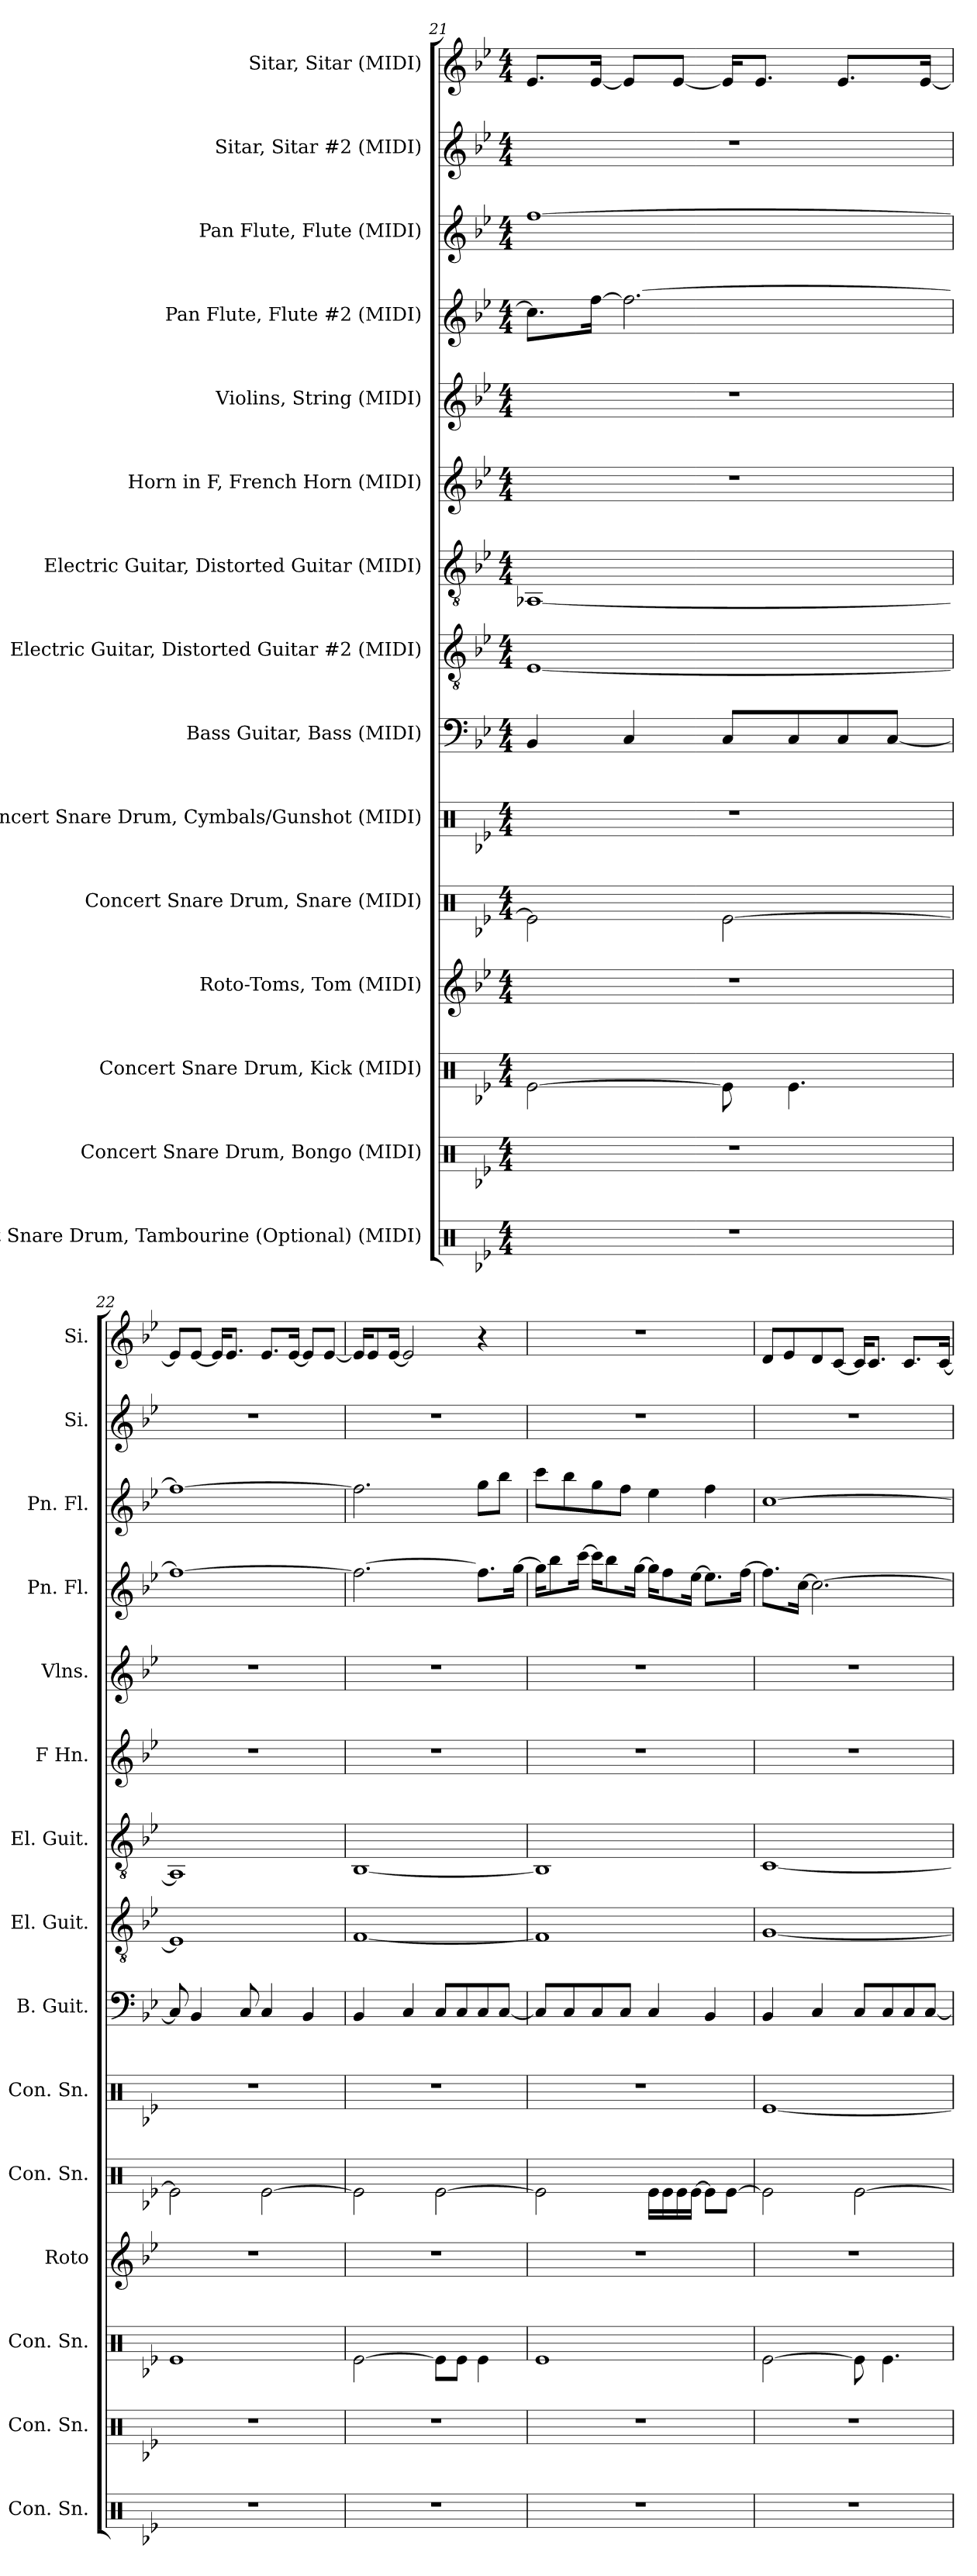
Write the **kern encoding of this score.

**kern	**kern	**kern	**kern	**kern	**kern	**kern	**kern	**kern	**kern	**kern	**kern	**kern	**kern	**kern
*part15	*part14	*part13	*part12	*part11	*part10	*part9	*part8	*part7	*part6	*part5	*part4	*part3	*part2	*part1
*staff15	*staff14	*staff13	*staff12	*staff11	*staff10	*staff9	*staff8	*staff7	*staff6	*staff5	*staff4	*staff3	*staff2	*staff1
*I"Concert Snare Drum, Tambourine (Optional) (MIDI)	*I"Concert Snare Drum, Bongo (MIDI)	*I"Concert Snare Drum, Kick (MIDI)	*I"Roto-Toms, Tom (MIDI)	*I"Concert Snare Drum, Snare (MIDI)	*I"Concert Snare Drum, Cymbals/Gunshot (MIDI)	*I"Bass Guitar, Bass (MIDI)	*I"Electric Guitar, Distorted Guitar #2 (MIDI)	*I"Electric Guitar, Distorted Guitar (MIDI)	*I"Horn in F, French Horn (MIDI)	*I"Violins, String (MIDI)	*I"Pan Flute, Flute #2 (MIDI)	*I"Pan Flute, Flute (MIDI)	*I"Sitar, Sitar #2 (MIDI)	*I"Sitar, Sitar (MIDI)
*I'Con. Sn.	*I'Con. Sn.	*I'Con. Sn.	*I'Roto	*I'Con. Sn.	*I'Con. Sn.	*I'B. Guit.	*I'El. Guit.	*I'El. Guit.	*I'F Hn.	*I'Vlns.	*I'Pn. Fl.	*I'Pn. Fl.	*I'Si.	*I'Si.
*clefX	*clefX	*clefX	*clefG2	*clefX	*clefX	*clefF4	*clefGv2	*clefGv2	*clefG2	*clefG2	*clefG2	*clefG2	*clefG2	*clefG2
*	*	*	*	*	*	*ITrd7c12	*	*	*ITrd4c7	*	*	*	*	*
*k[b-e-]	*k[b-e-]	*k[b-e-]	*k[b-e-]	*k[b-e-]	*k[b-e-]	*k[b-e-]	*k[b-e-]	*k[b-e-]	*k[b-e-a-]	*k[b-e-]	*k[b-e-]	*k[b-e-]	*k[b-e-]	*k[b-e-]
*M4/4	*M4/4	*M4/4	*M4/4	*M4/4	*M4/4	*M4/4	*M4/4	*M4/4	*M4/4	*M4/4	*M4/4	*M4/4	*M4/4	*M4/4
=21	=21	=21	=21	=21	=21	=21	=21	=21	=21	=21	=21	=21	=21	=21
1r	1r	[2Re\	1r	2Re\]	1r	4BBB-/	[1E-	[1AA-X	1r	1r	8.cc\L]	[1ff	1r	8.e-/L
.	.	.	.	.	.	.	.	.	.	.	[16ff\Jk	.	.	[16e-/Jk
.	.	.	.	.	.	4CC/	.	.	.	.	2.ff\_	.	.	8e-/L]
.	.	.	.	.	.	.	.	.	.	.	.	.	.	[8e-/J
.	.	8Re\]	.	[2Re\	.	8CC/L	.	.	.	.	.	.	.	16e-/KL]
.	.	.	.	.	.	.	.	.	.	.	.	.	.	8.e-/J
.	.	4.Re\	.	.	.	8CC/	.	.	.	.	.	.	.	.
.	.	.	.	.	.	8CC/	.	.	.	.	.	.	.	8.e-/L
.	.	.	.	.	.	[8CC/J	.	.	.	.	.	.	.	.
.	.	.	.	.	.	.	.	.	.	.	.	.	.	[16e-/Jk
!!LO:PB:g=z
=22	=22	=22	=22	=22	=22	=22	=22	=22	=22	=22	=22	=22	=22	=22
1r	1r	1Re	1r	2Re\]	1r	8CC/]	1E-]	1AA-]	1r	1r	1ff_	1ff_	1r	8e-/L]
.	.	.	.	.	.	4BBB-/	.	.	.	.	.	.	.	[8e-/J
.	.	.	.	.	.	.	.	.	.	.	.	.	.	16e-/KL]
.	.	.	.	.	.	.	.	.	.	.	.	.	.	8.e-/J
.	.	.	.	.	.	8CC/	.	.	.	.	.	.	.	.
.	.	.	.	[2Re\	.	4CC/	.	.	.	.	.	.	.	8.e-/L
.	.	.	.	.	.	.	.	.	.	.	.	.	.	[16e-/Jk
.	.	.	.	.	.	4BBB-/	.	.	.	.	.	.	.	8e-/L]
.	.	.	.	.	.	.	.	.	.	.	.	.	.	[8e-/J
=23	=23	=23	=23	=23	=23	=23	=23	=23	=23	=23	=23	=23	=23	=23
1r	1r	[2Re\	1r	2Re\]	1r	4BBB-/	[1F	[1BB-	1r	1r	2.ff\_	2.ff\]	1r	16e-/KL]
.	.	.	.	.	.	.	.	.	.	.	.	.	.	8e-/
.	.	.	.	.	.	.	.	.	.	.	.	.	.	[16e-/Jk
.	.	.	.	.	.	4CC/	.	.	.	.	.	.	.	2e-/]
.	.	8Re\L]	.	[2Re\	.	8CC/L	.	.	.	.	.	.	.	.
.	.	8Re\J	.	.	.	8CC/	.	.	.	.	.	.	.	.
.	.	4Re\	.	.	.	8CC/	.	.	.	.	8.ff\L]	8gg\L	.	4r
.	.	.	.	.	.	[8CC/J	.	.	.	.	.	8bb-\J	.	.
.	.	.	.	.	.	.	.	.	.	.	[16gg\Jk	.	.	.
=24	=24	=24	=24	=24	=24	=24	=24	=24	=24	=24	=24	=24	=24	=24
1r	1r	1Re	1r	2Re\]	1r	8CC/L]	1F]	1BB-]	1r	1r	16gg\KL]	8ccc\L	1r	1r
.	.	.	.	.	.	.	.	.	.	.	8bb-\	.	.	.
.	.	.	.	.	.	8CC/	.	.	.	.	.	8bb-\	.	.
.	.	.	.	.	.	.	.	.	.	.	[16ccc\Jk	.	.	.
.	.	.	.	.	.	8CC/	.	.	.	.	16ccc\KL]	8gg\	.	.
.	.	.	.	.	.	.	.	.	.	.	8bb-\	.	.	.
.	.	.	.	.	.	8CC/J	.	.	.	.	.	8ff\J	.	.
.	.	.	.	.	.	.	.	.	.	.	[16gg\Jk	.	.	.
.	.	.	.	16Re\LL	.	4CC/	.	.	.	.	16gg\KL]	4ee-\	.	.
.	.	.	.	16Re\	.	.	.	.	.	.	8ff\	.	.	.
.	.	.	.	16Re\	.	.	.	.	.	.	.	.	.	.
.	.	.	.	[16Re\JJ	.	.	.	.	.	.	[16ee-\Jk	.	.	.
.	.	.	.	8Re\L]	.	4BBB-/	.	.	.	.	8.ee-\L]	4ff\	.	.
.	.	.	.	[8Re\J	.	.	.	.	.	.	.	.	.	.
.	.	.	.	.	.	.	.	.	.	.	[16ff\Jk	.	.	.
!!LO:PB:g=z
=25	=25	=25	=25	=25	=25	=25	=25	=25	=25	=25	=25	=25	=25	=25
1r	1r	[2Re\	1r	2Re\]	[1Re	4BBB-/	[1G	[1C	1r	1r	8.ff\L]	[1cc	1r	8d/L
.	.	.	.	.	.	.	.	.	.	.	.	.	.	8e-/
.	.	.	.	.	.	.	.	.	.	.	[16cc\Jk	.	.	.
.	.	.	.	.	.	4CC/	.	.	.	.	2.cc\_	.	.	8d/
.	.	.	.	.	.	.	.	.	.	.	.	.	.	[8c/J
.	.	8Re\]	.	[2Re\	.	8CC/L	.	.	.	.	.	.	.	16c/KL]
.	.	.	.	.	.	.	.	.	.	.	.	.	.	8.c/J
.	.	4.Re\	.	.	.	8CC/	.	.	.	.	.	.	.	.
.	.	.	.	.	.	8CC/	.	.	.	.	.	.	.	8.c/L
.	.	.	.	.	.	[8CC/J	.	.	.	.	.	.	.	.
.	.	.	.	.	.	.	.	.	.	.	.	.	.	[16c/Jk
=	=	=	=	=	=	=	=	=	=	=	=	=	=	=
*-	*-	*-	*-	*-	*-	*-	*-	*-	*-	*-	*-	*-	*-	*-
